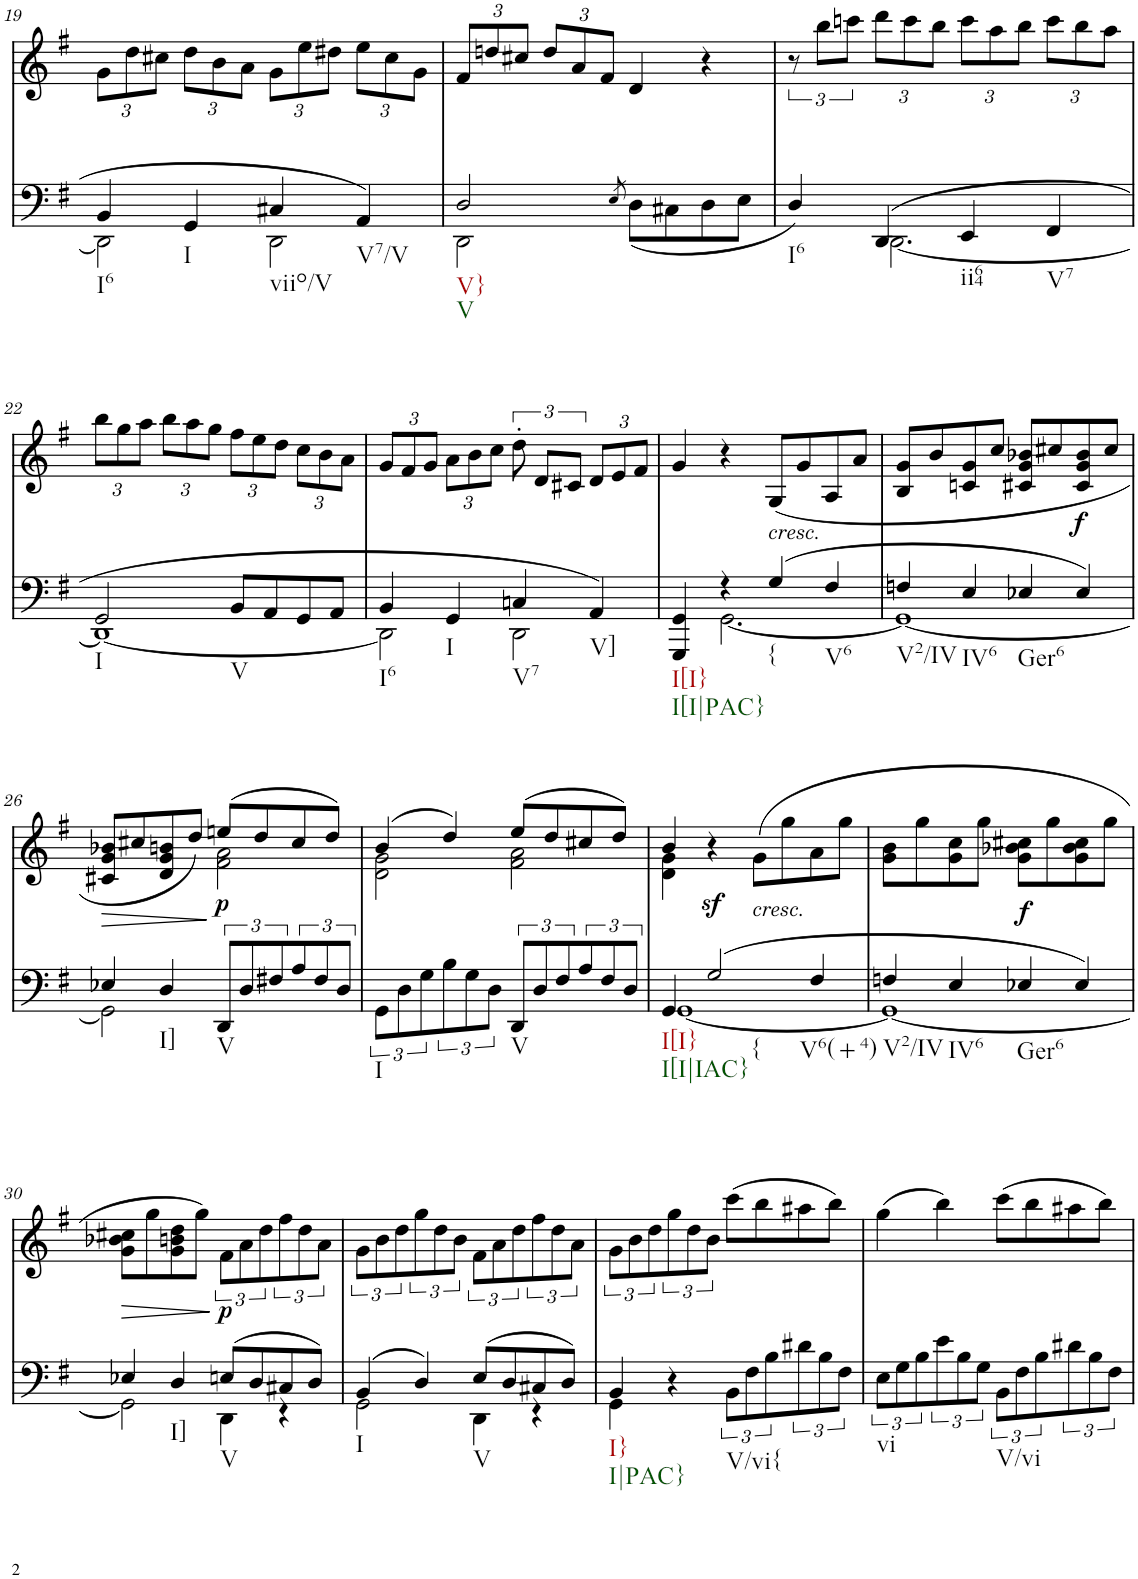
**kern	**kern	**text	**dynam
*part2	*part1	*part1	*part1
*staff2	*staff1	*staff1	*staff1
*I"piano	*I"piano	*	*
*I'Pno	*I'Pno	*	*
!!LO:PB:g=z
*clefF4	*clefG2	*	*
*k[f#]	*k[f#]	*	*
*G:	*G:	*	*
*M2/2	*M2/2	*	*
*met(c|)	*met(c|)	*	*
=19	=19	=19	=19
*^	*	*	*
*	*	*Xbrackettup	*	*
!LO:TX:b:t=I6	!	!	!	!
4BB/	2DD\]	12g\L	.	.
.	.	12dd\	.	.
.	.	12cc#X\J	.	.
!LO:TX:b:t=I	!	!	!	!
4GG/	.	12dd\L	.	.
.	.	12b\	.	.
.	.	12a\J	.	.
!LO:TX:b:t=viio/V	!	!	!	!
4C#X/	2DD\	12g\L	.	.
.	.	12ee\	.	.
.	.	12dd#X\J	.	.
!LO:TX:b:t=V7/V	!	!	!	!
4AA/	.	12ee\L	.	.
.	.	12cc#\	.	.
.	.	12g\J	.	.
=20	=20	=20	=20	=20
!LO:TX:b:t=V}	!	!	!	!
!LO:TX:b:t=V	!	!	!	!
2D/	2DD\	12f#/L	.	.
.	.	12ddn/	.	.
.	.	12cc#X/J	.	.
.	.	12dd/L	.	.
.	.	12a/	.	.
.	.	12f#/J	.	.
8qE/	.	.	.	.
(<8D\L	2ryy	4d/	.	.
8C#X\	.	.	.	.
8D\	.	4r	.	.
8E\J	.	.	.	.
=21	=21	=21	=21	=21
*	*	*brackettup	*	*
!LO:TX:b:t=I6	!	!	!	!
4D/)	4ryy	12r	.	.
.	.	12bb\L	.	.
.	.	12cccn\J	.	.
*	*	*Xbrackettup	*	*
(4DD/	[2.DD\	12ddd\L	.	.
.	.	12ccc\	.	.
.	.	12bb\J	.	.
!LO:TX:b:t=ii64	!	!	!	!
4EE/	.	12ccc\L	.	.
.	.	12aa\	.	.
.	.	12bb\J	.	.
!LO:TX:b:t=V7	!	!	!	!
4FF#/	.	12ccc\L	.	.
.	.	12bb\	.	.
.	.	12aa\J	.	.
!!LO:LB:g=z
=22	=22	=22	=22	=22
!LO:TX:b:t=I	!	!	!	!
2GG/	1DD_	12bb\L	.	.
.	.	12gg\	.	.
.	.	12aa\J	.	.
.	.	12bb\L	.	.
.	.	12aa\	.	.
.	.	12gg\J	.	.
!LO:TX:b:t=V	!	!	!	!
8BB/L	.	12ff#\L	.	.
.	.	12ee\	.	.
8AA/	.	.	.	.
.	.	12dd\J	.	.
8GG/	.	12cc\L	.	.
.	.	12b\	.	.
8AA/J	.	.	.	.
.	.	12a\J	.	.
=23	=23	=23	=23	=23
!LO:TX:b:t=I6	!	!	!	!
4BB/	2DD\]	12g/L	.	.
.	.	12f#/	.	.
.	.	12g/J	.	.
!LO:TX:b:t=I	!	!	!	!
4GG/	.	12a\L	.	.
.	.	12b\	.	.
.	.	12cc\J	.	.
*	*	*brackettup	*	*
!LO:TX:b:t=V7	!	!	!	!
4Cn/	2DD\	12dd'\	.	.
.	.	12d/L	.	.
.	.	12c#X/J	.	.
*	*	*Xbrackettup	*	*
!LO:TX:b:t=V]	!	!	!	!
4AA/)	.	12d/L	.	.
.	.	12e/	.	.
.	.	12f#/J	.	.
=24	=24	=24	=24	=24
!LO:TX:b:t=I[I}	!	!	!	!
!LO:TX:b:t=I[I|PAC}	!	!	!	!
4GGG/ 4GG/	4ryy	4g/	.	.
4r	[2.GG\	4r	.	.
!	!	!LO:TX:b:i:t=cresc.	!	!
!LO:TX:b:t={	!	!	!	!
!	!	!	!LO:LY:b	!
(4G/	.	(8G/L	p	.
!	!	!	!LO:LY:b	!
.	.	8g/	<	.
!LO:TX:b:t=V6	!	!	!	!
4F#/	.	8A/	.	.
.	.	8a/J	.	.
=25	=25	=25	=25	=25
!LO:TX:b:t=V2/IV	!	!	!	!
4Fn/	1GG_	8B/ 8g/L	.	.
.	.	8b/	.	.
!LO:TX:b:t=IV6	!	!	!	!
4E/	.	8cn/ 8g/	.	.
.	.	8cc/J	.	.
!LO:TX:b:t=Ger6	!	!	!	!
4E-X/	.	8c#X/ 8g/ 8b-X/L	.	.
.	.	8cc#X/	.	.
!	!	!	!LO:LY:b	!LO:DY:b
4E-/)	.	8c#/ 8g/ 8b-/	f	f
.	.	8cc#/J	.	.
!!LO:LB:g=z
=26	=26	=26	=26	=26
!	!	!	!	!LO:HP:b
*	*	*^	*	*
4E-X/	2GG\]	8c#X/ 8g/ 8b-X/L	2ryy	.	>
.	.	8cc#X/	.	.	.
!LO:TX:b:t=I]	!	!	!	!	!
4D/	.	8d/ 8g/ 8bn/	.	.	.
.	.	8dd/J)	.	.	.
!LO:TX:b:t=V	!	!	!	!	!
!	!	!	!	!LO:LY:b	!LO:DY:n=1:b
12DD/L	2ryy	(8een/L	2f#\ 2a\	] p	] p
12D/	.	.	.	.	.
.	.	8dd/	.	.	.
12F#X/	.	.	.	.	.
12A/	.	8cc#/	.	.	.
12F#/	.	.	.	.	.
.	.	8dd/J)	.	.	.
12D/J	.	.	.	.	.
*v	*v	*	*	*	*
=27	=27	=27	=27	=27
!LO:TX:b:t=I	!	!	!	!
12GG\L	(4b/	2d\ 2g\	.	.
12D\	.	.	.	.
12G\	.	.	.	.
12B\	4dd/)	.	.	.
12G\	.	.	.	.
12D\J	.	.	.	.
!LO:TX:b:t=V	!	!	!	!
12DD/L	(8ee/L	2f#\ 2a\	.	.
12D/	.	.	.	.
.	8dd/	.	.	.
12F#/	.	.	.	.
12A/	8cc#X/	.	.	.
12F#/	.	.	.	.
.	8dd/J)	.	.	.
12D/J	.	.	.	.
=28	=28	=28	=28	=28
*^	*	*	*	*
!LO:TX:b:t=I[I}	!	!	!	!	!
!LO:TX:b:t=I[I|IAC}	!	!	!	!	!
4GG/	[1GG	4b/	4d\ 4g\	.	.
!LO:TX:b:t={	!	!	!	!	!
!	!	!	!	!	!LO:DY:b
(2G/	.	4r	2.ryy	.	sf
!	!	!LO:TX:b:i:t=cresc.	!	!	!
.	.	(>8g\L	.	.	.
.	.	8gg\	.	.	.
!LO:TX:b:t=V6(+4)	!	!	!	!	!
4F#/	.	8a\	.	.	.
.	.	8gg\J	.	.	.
*	*	*v	*v	*	*
=29	=29	=29	=29	=29
!LO:TX:b:t=V2/IV	!	!	!	!
4Fn/	1GG_	8g\ 8b\L	.	.
.	.	8gg\	.	.
!LO:TX:b:t=IV6	!	!	!	!
4E/	.	8g\ 8cc\	.	.
.	.	8gg\J	.	.
!LO:TX:b:t=Ger6	!	!	!	!
!	!	!	!	!LO:DY:b
4E-X/	.	8g\ 8b-X\ 8cc#X\L	.	f
!	!	!	!LO:LY:b	!
.	.	8gg\	f	.
4E-/)	.	8g\ 8b-\ 8cc#\	.	.
.	.	8gg\J	.	.
!!LO:LB:g=z
=30	=30	=30	=30	=30
!	!	!	!LO:LY:b	!LO:HP:b
4E-X/	2GG\]	8g\ 8b-X\ 8cc#X\L	>	>
.	.	8gg\	.	.
!LO:TX:b:t=I]	!	!	!	!
4D/	.	8g\ 8bn\ 8dd\	.	.
.	.	8gg\J)	.	.
*	*	*brackettup	*	*
!LO:TX:b:t=V	!	!	!	!
!	!	!	!LO:LY:b	!LO:DY:n=1:b
(8En/L	4DD\	12f#\L	] p	] p
.	.	12a\	.	.
8D/	.	.	.	.
.	.	12dd\	.	.
8C#X/	4r	12ff#\	.	.
.	.	12dd\	.	.
8D/J)	.	.	.	.
.	.	12a\J	.	.
=31	=31	=31	=31	=31
!LO:TX:b:t=I	!	!	!	!
(4BB/	2GG\	12g\L	.	.
.	.	12b\	.	.
.	.	12dd\	.	.
4D/)	.	12gg\	.	.
.	.	12dd\	.	.
.	.	12b\J	.	.
!LO:TX:b:t=V	!	!	!	!
(8E/L	4DD\	12f#\L	.	.
.	.	12a\	.	.
8D/	.	.	.	.
.	.	12dd\	.	.
8C#X/	4r	12ff#\	.	.
.	.	12dd\	.	.
8D/J)	.	.	.	.
.	.	12a\J	.	.
=32	=32	=32	=32	=32
!LO:TX:b:t=I}	!	!	!	!
!LO:TX:b:t=I|PAC}	!	!	!	!
4BB/	4GG\	12g\L	.	.
.	.	12b\	.	.
.	.	12dd\	.	.
4r	2.ryy	12gg\	.	.
.	.	12dd\	.	.
.	.	12b\J	.	.
!LO:TX:b:t=V/vi{	!	!	!	!
12BB\L	.	(8ccc\L	.	.
12F#\	.	.	.	.
.	.	8bb\	.	.
12B\	.	.	.	.
12d#X\	.	8aa#X\	.	.
12B\	.	.	.	.
.	.	8bb\J)	.	.
12F#\J	.	.	.	.
*v	*v	*	*	*
=33	=33	=33	=33
!LO:TX:b:t=vi	!	!	!
12E\L	(4gg\	.	.
12G\	.	.	.
12B\	.	.	.
12e\	4bb\)	.	.
12B\	.	.	.
12G\J	.	.	.
!LO:TX:b:t=V/vi	!	!	!
!	!	!LO:LY:b	!
12BB\L	(8ccc\L	<	.
12F#\	.	.	.
.	8bb\	.	.
12B\	.	.	.
12d#X\	8aa#X\	.	.
12B\	.	.	.
.	8bb\J)	.	.
12F#\J	.	.	.
=	=	=	=
*-	*-	*-	*-
